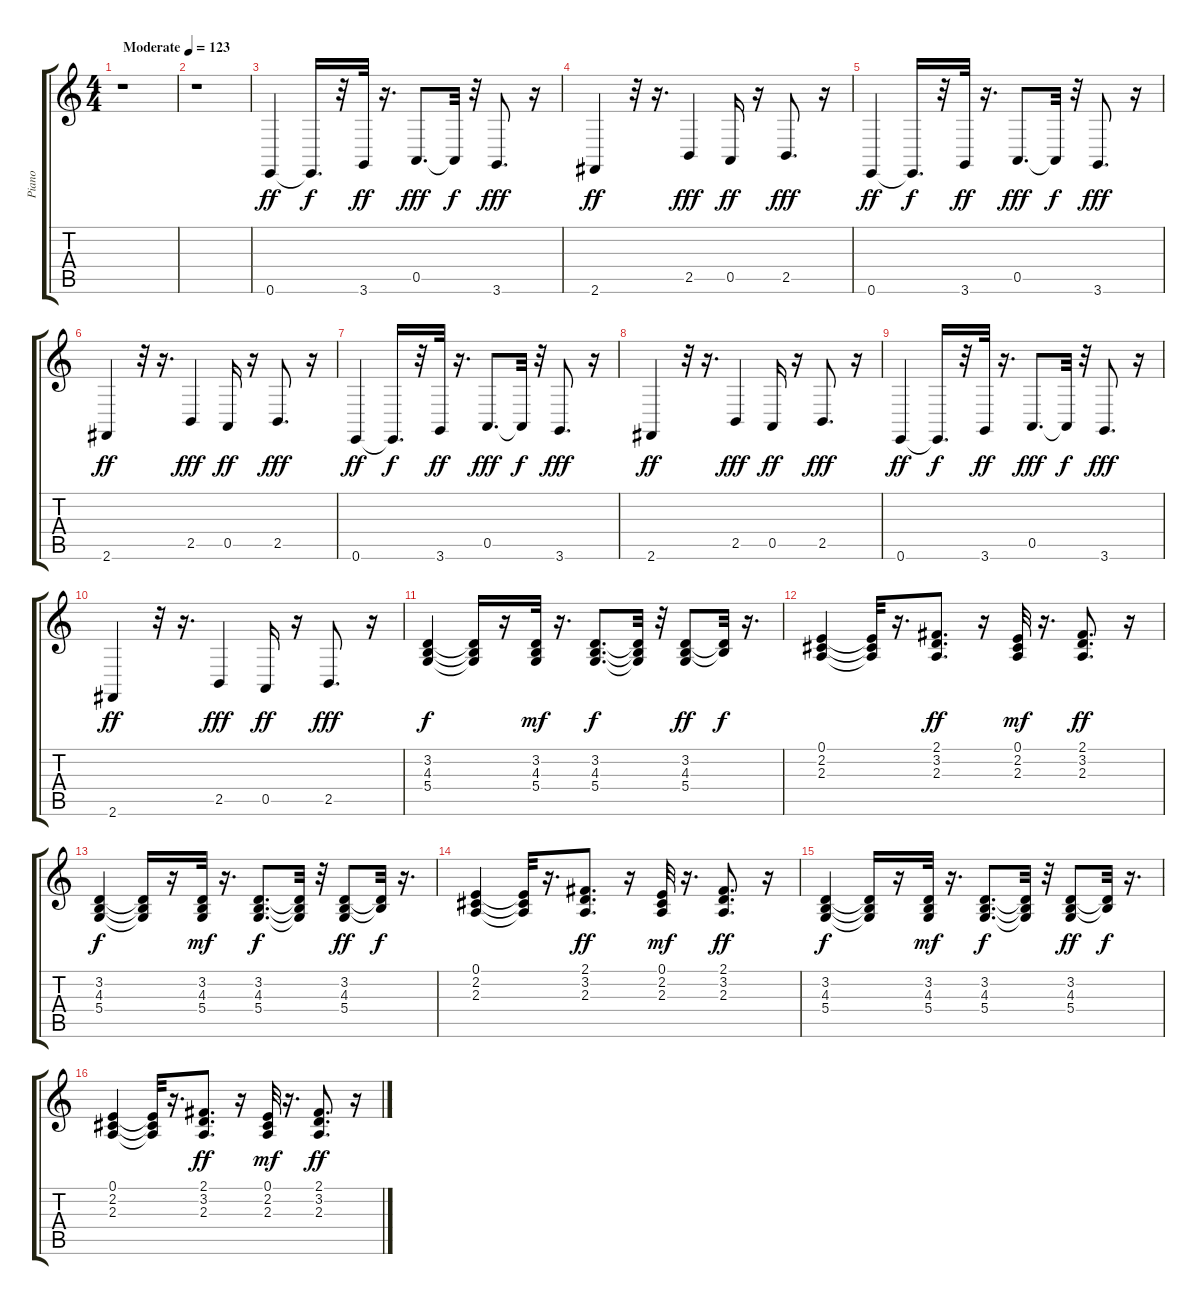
\track ("Piano" "Piano") {instrument electricpiano1}
\staff {score tabs}
\tuning (E4 B3 G3 D3 A2 E2) {hide}
\ts (4 4)
\tempo (123 "Moderate")
\clef g2
\ks c
r.1{dy ff instrument electricpiano1} |
r.1 |
0.6.4 0.6{t}.16{d dy f} r.32 3.6.32{dy ff} r.16{d} 0.5.8{d dy fff} 0.5{t}.32{dy f} r.32 3.6.8{d dy fff} r.16 |
2.6.4{dy ff} r.32 r.16{d} 2.5.4{dy fff} 0.5.16{dy ff} r.16 2.5.8{d dy fff} r.16 |
0.6.4{dy ff} 0.6{t}.16{d dy f} r.32 3.6.32{dy ff} r.16{d} 0.5.8{d dy fff} 0.5{t}.32{dy f} r.32 3.6.8{d dy fff} r.16 |
2.6.4{dy ff} r.32 r.16{d} 2.5.4{dy fff} 0.5.16{dy ff} r.16 2.5.8{d dy fff} r.16 |
0.6.4{dy ff} 0.6{t}.16{d dy f} r.32 3.6.32{dy ff} r.16{d} 0.5.8{d dy fff} 0.5{t}.32{dy f} r.32 3.6.8{d dy fff} r.16 |
2.6.4{dy ff} r.32 r.16{d} 2.5.4{dy fff} 0.5.16{dy ff} r.16 2.5.8{d dy fff} r.16 |
0.6.4{dy ff} 0.6{t}.16{d dy f} r.32 3.6.32{dy ff} r.16{d} 0.5.8{d dy fff} 0.5{t}.32{dy f} r.32 3.6.8{d dy fff} r.16 |
2.6.4{dy ff} r.32 r.16{d} 2.5.4{dy fff} 0.5.16{dy ff} r.16 2.5.8{d dy fff} r.16 |
(3.2 4.3 5.4).4{dy f} (3.2{t} 4.3{t} 5.4{t}).16 r.16 (3.2 4.3 5.4).32{dy mf} r.16{d} (3.2 4.3 5.4).8{d dy f} (3.2{t} 4.3{t} 5.4{t}).32 r.32 (3.2 4.3 5.4).8{dy ff} (3.2{t} 4.3{t}).32{dy f} r.16{d} |
(0.1 2.2 2.3).4 (0.1{t} 2.2{t} 2.3{t}).32 r.16{d} (2.1 3.2 2.3).8{d dy ff} r.16 (0.1 2.2 2.3).32{dy mf} r.16{d} (2.1 3.2 2.3).8{d dy ff} r.16 |
(3.2 4.3 5.4).4{dy f} (3.2{t} 4.3{t} 5.4{t}).16 r.16 (3.2 4.3 5.4).32{dy mf} r.16{d} (3.2 4.3 5.4).8{d dy f} (3.2{t} 4.3{t} 5.4{t}).32 r.32 (3.2 4.3 5.4).8{dy ff} (3.2{t} 4.3{t}).32{dy f} r.16{d} |
(0.1 2.2 2.3).4 (0.1{t} 2.2{t} 2.3{t}).32 r.16{d} (2.1 3.2 2.3).8{d dy ff} r.16 (0.1 2.2 2.3).32{dy mf} r.16{d} (2.1 3.2 2.3).8{d dy ff} r.16 |
(3.2 4.3 5.4).4{dy f} (3.2{t} 4.3{t} 5.4{t}).16 r.16 (3.2 4.3 5.4).32{dy mf} r.16{d} (3.2 4.3 5.4).8{d dy f} (3.2{t} 4.3{t} 5.4{t}).32 r.32 (3.2 4.3 5.4).8{dy ff} (3.2{t} 4.3{t}).32{dy f} r.16{d} |
(0.1 2.2 2.3).4 (0.1{t} 2.2{t} 2.3{t}).32 r.16{d} (2.1 3.2 2.3).8{d dy ff} r.16 (0.1 2.2 2.3).32{dy mf} r.16{d} (2.1 3.2 2.3).8{d dy ff} r.16
